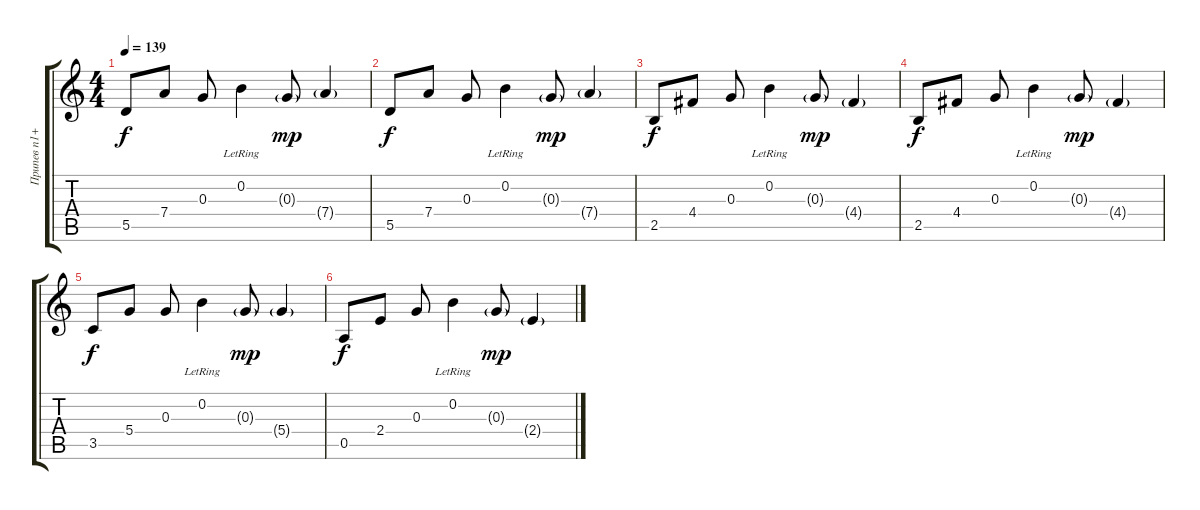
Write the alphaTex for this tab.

\track ("Припев п1+фон" "Припев п1+") {instrument acousticguitarsteel}
\staff {score tabs}
\tuning (E4 B3 G3 D3 A2 E2) {hide}
\ts (4 4)
\tempo 139
\clef g2
\ks c
5.5.8{dy f} 7.4.8 0.3.8 0.2{lr}.4 0.3{g}.8{dy mp} 7.4{g}.4 |
5.5.8{dy f} 7.4.8 0.3.8 0.2{lr}.4 0.3{g}.8{dy mp} 7.4{g}.4 |
2.5.8{dy f} 4.4.8 0.3.8 0.2{lr}.4 0.3{g}.8{dy mp} 4.4{g}.4 |
2.5.8{dy f} 4.4.8 0.3.8 0.2{lr}.4 0.3{g}.8{dy mp} 4.4{g}.4 |
3.5.8{dy f} 5.4.8 0.3.8 0.2{lr}.4 0.3{g}.8{dy mp} 5.4{g}.4 |
0.5.8{dy f} 2.4.8 0.3.8 0.2{lr}.4 0.3{g}.8{dy mp} 2.4{g}.4
